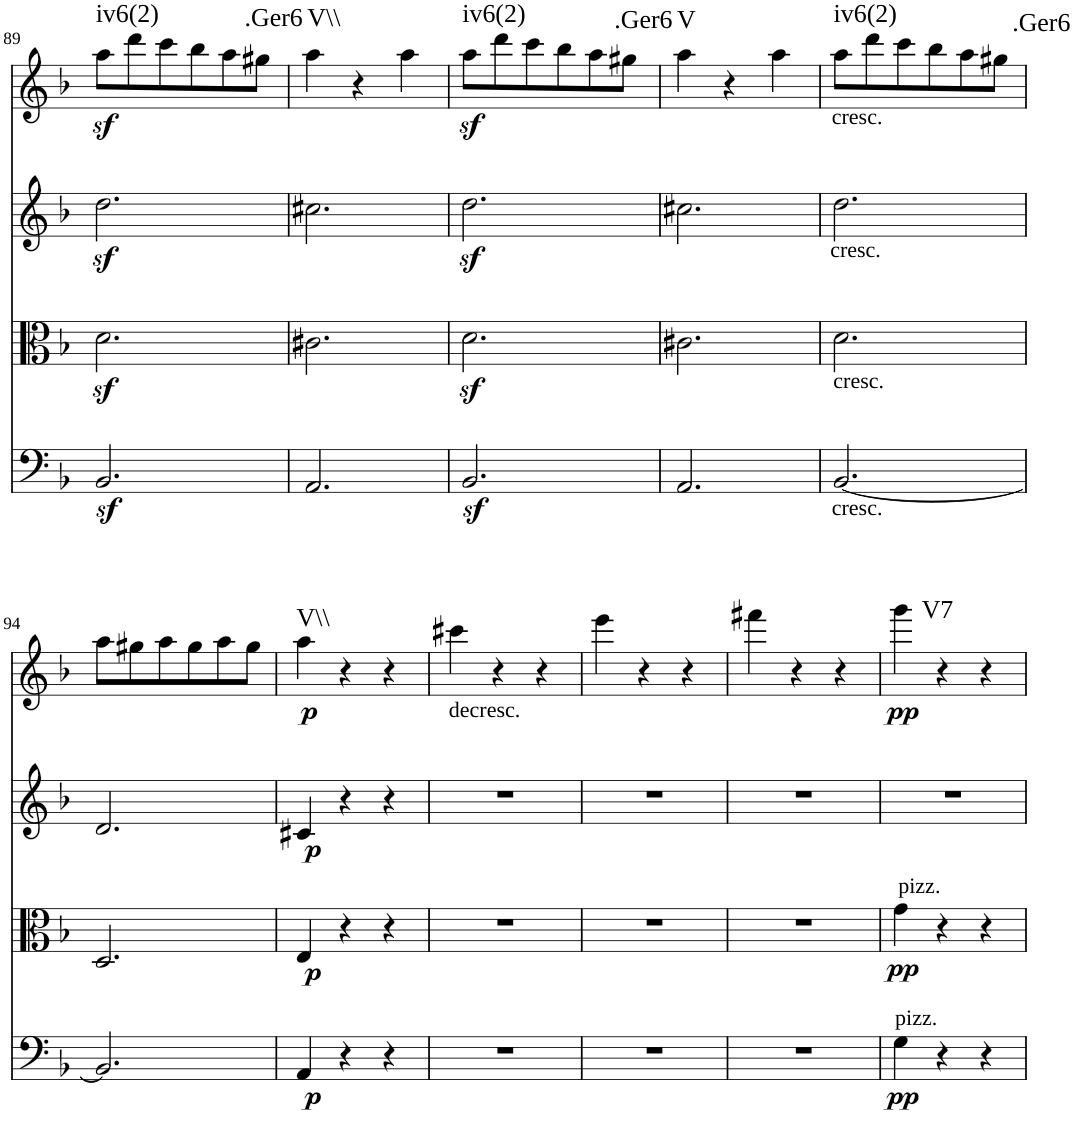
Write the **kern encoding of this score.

**kern	**dynam	**kern	**dynam	**kern	**dynam	**kern	**dynam	**harte
*part4	*part4	*part3	*part3	*part2	*part2	*part1	*part1	*part1
*staff4	*staff4	*staff3	*staff3	*staff2	*staff2	*staff1	*staff1	*
*I"Violoncello	*	*I"Viola	*	*I"Violin II	*	*I"Violin I	*	*
*I'Vc	*	*I'Vla	*	*I'Vln	*	*I'Vln	*	*
!!LO:PB:g=z
*clefF4	*	*clefC3	*	*clefG2	*	*clefG2	*	*
*k[b-]	*	*k[b-]	*	*k[b-]	*	*k[b-]	*	*
*M3/4	*	*M3/4	*	*M3/4	*	*M3/4	*	*
=89	=89	=89	=89	=89	=89	=89	=89	=89
!	!	!	!	!	!	!	!LO:DY:b	!LO:H:kt=iv6(2)
2.BB-z</	.	2.dz<\	.	2.ddz<\	.	8aa\L	sf	N
.	.	.	.	.	.	8ddd\	.	.
.	.	.	.	.	.	8ccc\	.	.
.	.	.	.	.	.	8bb-\	.	.
.	.	.	.	.	.	8aa\	.	.
!	!	!	!	!	!	!	!	!LO:H:kt=.Ger6
.	.	.	.	.	.	8gg#X\J	.	N
=90	=90	=90	=90	=90	=90	=90	=90	=90
!	!	!	!	!	!	!	!	!LO:H:kt=V\\
2.AA/	.	2.c#X\	.	2.cc#X\	.	4aa\	.	N
.	.	.	.	.	.	4r	.	.
.	.	.	.	.	.	4aa\	.	.
=91	=91	=91	=91	=91	=91	=91	=91	=91
!	!	!	!	!	!	!	!LO:DY:b	!LO:H:kt=iv6(2)
2.BB-z</	.	2.dz<\	.	2.ddz<\	.	8aa\L	sf	N
.	.	.	.	.	.	8ddd\	.	.
.	.	.	.	.	.	8ccc\	.	.
.	.	.	.	.	.	8bb-\	.	.
.	.	.	.	.	.	8aa\	.	.
!	!	!	!	!	!	!	!	!LO:H:kt=.Ger6
.	.	.	.	.	.	8gg#X\J	.	N
=92	=92	=92	=92	=92	=92	=92	=92	=92
!	!	!	!	!	!	!	!	!LO:H:kt=V
2.AA/	.	2.c#X\	.	2.cc#X\	.	4aa\	.	N
.	.	.	.	.	.	4r	.	.
.	.	.	.	.	.	4aa\	.	.
=93	=93	=93	=93	=93	=93	=93	=93	=93
!	!	!	!	!	!	!LO:TX:b:t=cresc.	!	!
!	!	!	!	!LO:TX:b:t=cresc.	!	!	!	!
!	!	!LO:TX:b:t=cresc.	!	!	!	!	!	!
!LO:TX:b:t=cresc.	!	!	!	!	!	!	!	!LO:H:kt=iv6(2)
[2.BB-/	.	2.d\	.	2.dd\	.	8aa\L	.	N
.	.	.	.	.	.	8ddd\	.	.
.	.	.	.	.	.	8ccc\	.	.
.	.	.	.	.	.	8bb-\	.	.
.	.	.	.	.	.	8aa\	.	.
!	!	!	!	!	!	!	!	!LO:H:kt=.Ger6
.	.	.	.	.	.	8gg#X\J	.	N
!!LO:LB:g=z
=94	=94	=94	=94	=94	=94	=94	=94	=94
2.BB-/]	.	2.D/	.	2.d/	.	8aa\L	.	.
.	.	.	.	.	.	8gg#X\	.	.
.	.	.	.	.	.	8aa\	.	.
.	.	.	.	.	.	8gg#\	.	.
.	.	.	.	.	.	8aa\	.	.
.	.	.	.	.	.	8gg#\J	.	.
=95	=95	=95	=95	=95	=95	=95	=95	=95
!	!LO:DY:b	!	!LO:DY:b	!	!LO:DY:b	!	!LO:DY:b	!LO:H:kt=V\\
4AA/	p	4E/	p	4c#X/	p	4aa\	p	N
4r	.	4r	.	4r	.	4r	.	.
4r	.	4r	.	4r	.	4r	.	.
=96	=96	=96	=96	=96	=96	=96	=96	=96
!	!	!	!	!	!	!LO:TX:b:t=decresc.	!	!
2.r	.	2.r	.	2.r	.	4ccc#X\	.	.
.	.	.	.	.	.	4r	.	.
.	.	.	.	.	.	4r	.	.
=97	=97	=97	=97	=97	=97	=97	=97	=97
2.r	.	2.r	.	2.r	.	4eee\	.	.
.	.	.	.	.	.	4r	.	.
.	.	.	.	.	.	4r	.	.
=98	=98	=98	=98	=98	=98	=98	=98	=98
2.r	.	2.r	.	2.r	.	4fff#X\	.	.
.	.	.	.	.	.	4r	.	.
.	.	.	.	.	.	4r	.	.
=99	=99	=99	=99	=99	=99	=99	=99	=99
!	!	!LO:TX:a:t=pizz.	!	!	!	!	!	!
!LO:TX:a:t=pizz.	!	!	!	!	!	!	!	!
!	!LO:DY:b	!	!LO:DY:b	!	!	!	!LO:DY:b	!LO:H:kt=V7
4G\	pp	4g\	pp	2.r	.	4ggg\	pp	N
4r	.	4r	.	.	.	4r	.	.
4r	.	4r	.	.	.	4r	.	.
=	=	=	=	=	=	=	=	=
*-	*-	*-	*-	*-	*-	*-	*-	*-
